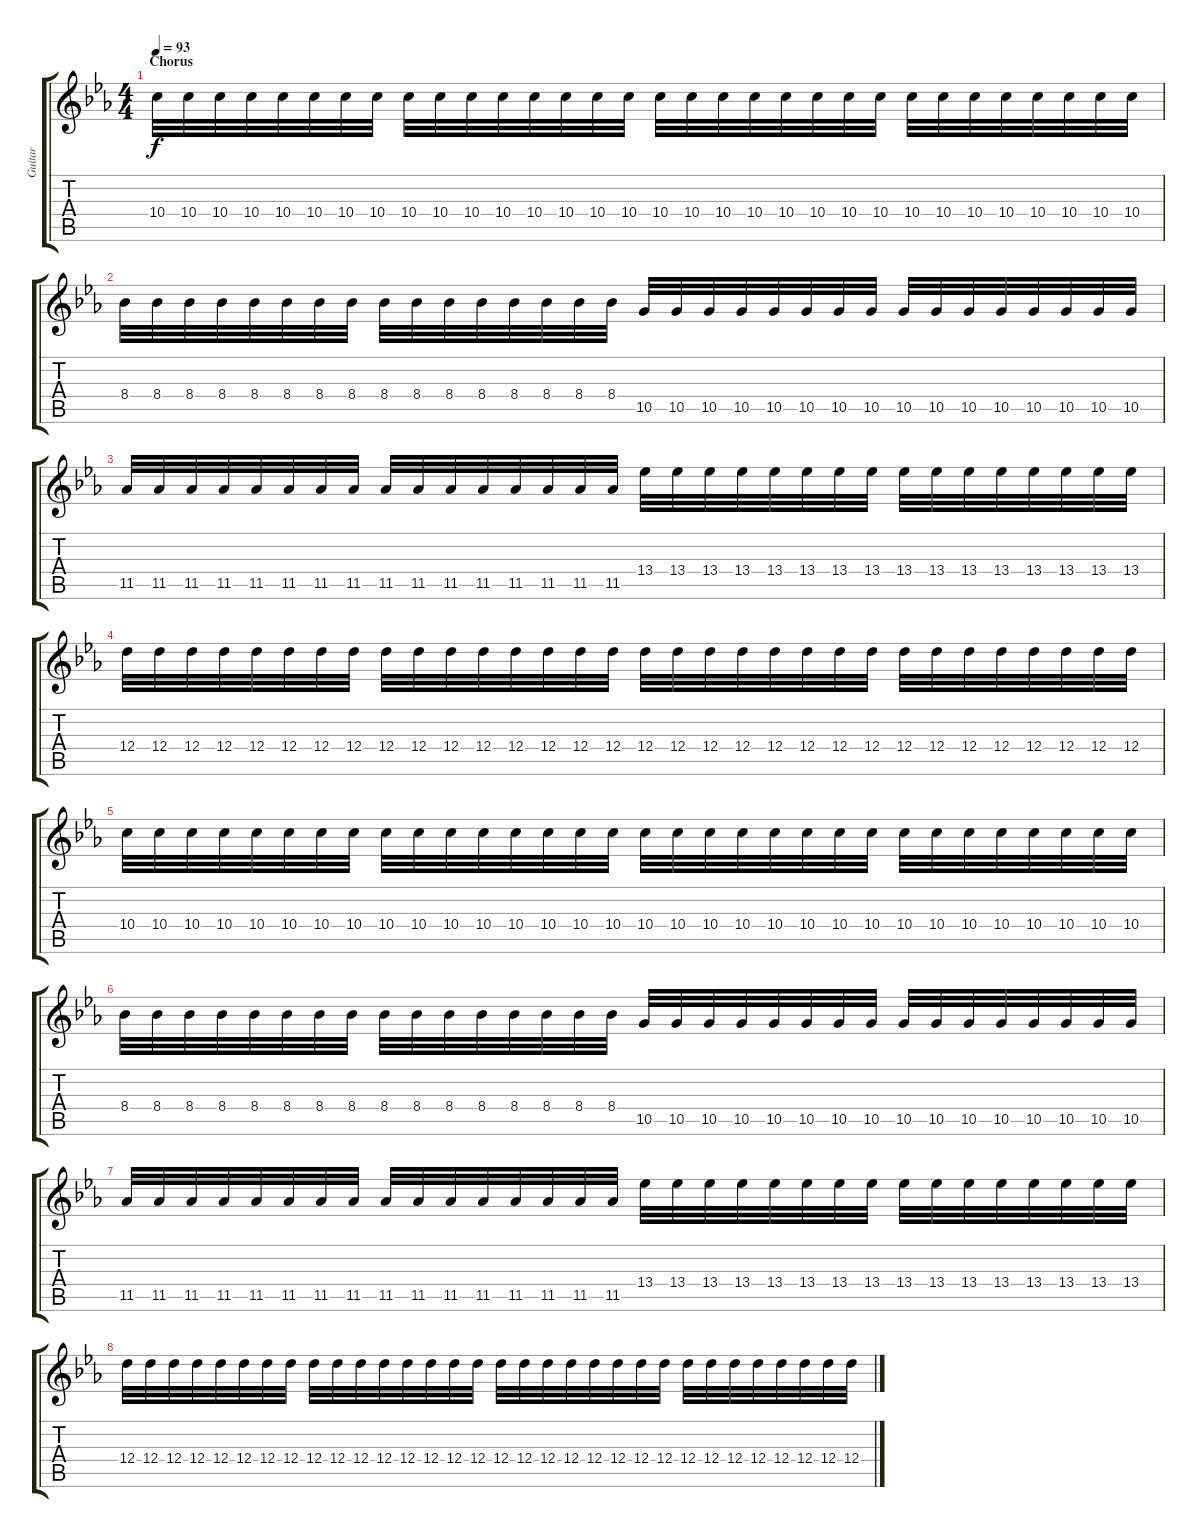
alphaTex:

\track ("Guitar" "Guitar") {instrument overdrivenguitar}
\staff {score tabs}
\tuning (E4 B3 G3 D3 A2 E2) {hide}
\ts (4 4)
\section ("" "Chorus")
\tempo 93
\clef g2
\ks eb
10.4.32{dy f} 10.4.32 10.4.32 10.4.32 10.4.32 10.4.32 10.4.32 10.4.32 10.4.32 10.4.32 10.4.32 10.4.32 10.4.32 10.4.32 10.4.32 10.4.32 10.4.32 10.4.32 10.4.32 10.4.32 10.4.32 10.4.32 10.4.32 10.4.32 10.4.32 10.4.32 10.4.32 10.4.32 10.4.32 10.4.32 10.4.32 10.4.32 |
8.4.32 8.4.32 8.4.32 8.4.32 8.4.32 8.4.32 8.4.32 8.4.32 8.4.32 8.4.32 8.4.32 8.4.32 8.4.32 8.4.32 8.4.32 8.4.32 10.5.32 10.5.32 10.5.32 10.5.32 10.5.32 10.5.32 10.5.32 10.5.32 10.5.32 10.5.32 10.5.32 10.5.32 10.5.32 10.5.32 10.5.32 10.5.32 |
11.5.32 11.5.32 11.5.32 11.5.32 11.5.32 11.5.32 11.5.32 11.5.32 11.5.32 11.5.32 11.5.32 11.5.32 11.5.32 11.5.32 11.5.32 11.5.32 13.4.32 13.4.32 13.4.32 13.4.32 13.4.32 13.4.32 13.4.32 13.4.32 13.4.32 13.4.32 13.4.32 13.4.32 13.4.32 13.4.32 13.4.32 13.4.32 |
12.4.32 12.4.32 12.4.32 12.4.32 12.4.32 12.4.32 12.4.32 12.4.32 12.4.32 12.4.32 12.4.32 12.4.32 12.4.32 12.4.32 12.4.32 12.4.32 12.4.32 12.4.32 12.4.32 12.4.32 12.4.32 12.4.32 12.4.32 12.4.32 12.4.32 12.4.32 12.4.32 12.4.32 12.4.32 12.4.32 12.4.32 12.4.32 |
10.4.32 10.4.32 10.4.32 10.4.32 10.4.32 10.4.32 10.4.32 10.4.32 10.4.32 10.4.32 10.4.32 10.4.32 10.4.32 10.4.32 10.4.32 10.4.32 10.4.32 10.4.32 10.4.32 10.4.32 10.4.32 10.4.32 10.4.32 10.4.32 10.4.32 10.4.32 10.4.32 10.4.32 10.4.32 10.4.32 10.4.32 10.4.32 |
8.4.32 8.4.32 8.4.32 8.4.32 8.4.32 8.4.32 8.4.32 8.4.32 8.4.32 8.4.32 8.4.32 8.4.32 8.4.32 8.4.32 8.4.32 8.4.32 10.5.32 10.5.32 10.5.32 10.5.32 10.5.32 10.5.32 10.5.32 10.5.32 10.5.32 10.5.32 10.5.32 10.5.32 10.5.32 10.5.32 10.5.32 10.5.32 |
11.5.32 11.5.32 11.5.32 11.5.32 11.5.32 11.5.32 11.5.32 11.5.32 11.5.32 11.5.32 11.5.32 11.5.32 11.5.32 11.5.32 11.5.32 11.5.32 13.4.32 13.4.32 13.4.32 13.4.32 13.4.32 13.4.32 13.4.32 13.4.32 13.4.32 13.4.32 13.4.32 13.4.32 13.4.32 13.4.32 13.4.32 13.4.32 |
12.4.32 12.4.32 12.4.32 12.4.32 12.4.32 12.4.32 12.4.32 12.4.32 12.4.32 12.4.32 12.4.32 12.4.32 12.4.32 12.4.32 12.4.32 12.4.32 12.4.32 12.4.32 12.4.32 12.4.32 12.4.32 12.4.32 12.4.32 12.4.32 12.4.32 12.4.32 12.4.32 12.4.32 12.4.32 12.4.32 12.4.32 12.4.32
